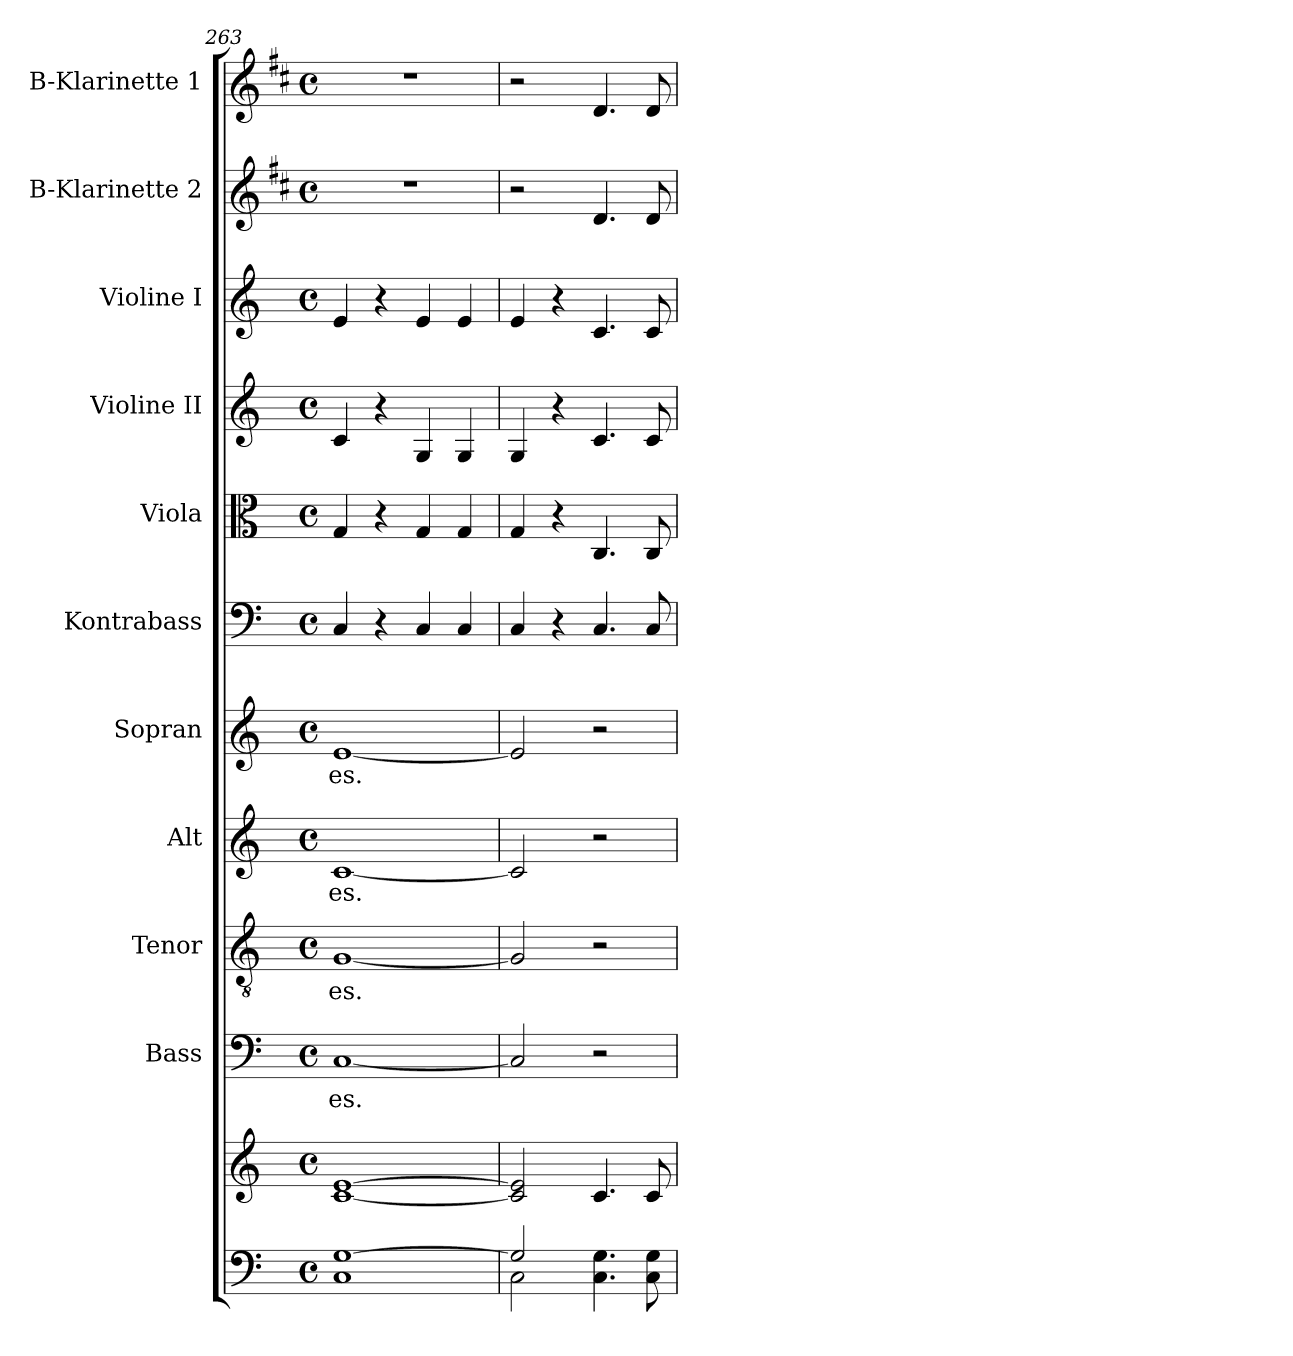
**kern	**kern	**kern	**text	**kern	**text	**kern	**text	**kern	**text	**kern	**kern	**kern	**kern	**kern	**kern
*part11	*part11	*part10	*part10	*part9	*part9	*part8	*part8	*part7	*part7	*part6	*part5	*part4	*part3	*part2	*part1
*staff12	*staff11	*staff10	*staff10	*staff9	*staff9	*staff8	*staff8	*staff7	*staff7	*staff6	*staff5	*staff4	*staff3	*staff2	*staff1
*	*	*I"Bass	*	*I"Tenor	*	*I"Alt	*	*I"Sopran	*	*I"Kontrabass	*I"Viola	*I"Violine II	*I"Violine I	*I"B-Klarinette 2	*I"B-Klarinette 1
*	*	*I'B.	*	*I'T.	*	*I'A.	*	*I'S.	*	*I'Kb.	*I'Vla.	*I'Vl. II	*I'Vl. I	*I'B Kl. 2	*I'B Kl. 1
*clefF4	*clefG2	*clefF4	*	*clefGv2	*	*clefG2	*	*clefG2	*	*clefF4	*clefC3	*clefG2	*clefG2	*clefG2	*clefG2
*	*	*	*	*	*	*	*	*	*	*ITrd7c12	*	*	*	*ITrd1c2	*ITrd1c2
*k[]	*k[]	*k[]	*	*k[]	*	*k[]	*	*k[]	*	*k[]	*k[]	*k[]	*k[]	*k[]	*k[]
*C:	*C:	*C:	*	*C:	*	*C:	*	*C:	*	*C:	*C:	*C:	*C:	*C:	*C:
*M4/4	*M4/4	*M4/4	*	*M4/4	*	*M4/4	*	*M4/4	*	*M4/4	*M4/4	*M4/4	*M4/4	*M4/4	*M4/4
*met(c)	*met(c)	*met(c)	*	*met(c)	*	*met(c)	*	*met(c)	*	*met(c)	*met(c)	*met(c)	*met(c)	*met(c)	*met(c)
=263	=263	=263	=263	=263	=263	=263	=263	=263	=263	=263	=263	=263	=263	=263	=263
*^	*	*	*	*	*	*	*	*	*	*	*	*	*	*	*
!	!	!	!	!LO:LY:b	!	!LO:LY:b	!	!LO:LY:b	!	!LO:LY:b	!	!	!	!	!	!
[>1G	1C	[1c [1e	[1C	es.	[1G	es.	[1c	es.	[1e	es.	4CC/	4G/	4c/	4e/	1r	1r
.	.	.	.	.	.	.	.	.	.	.	4r	4r	4r	4r	.	.
.	.	.	.	.	.	.	.	.	.	.	4CC/	4G/	4G/	4e/	.	.
.	.	.	.	.	.	.	.	.	.	.	4CC/	4G/	4G/	4e/	.	.
=264	=264	=264	=264	=264	=264	=264	=264	=264	=264	=264	=264	=264	=264	=264	=264	=264
2G/]	2C\	2c/] 2e/]	2C/]	.	2G/]	.	2c/]	.	2e/]	.	4CC/	4G/	4G/	4e/	2r	2r
.	.	.	.	.	.	.	.	.	.	.	4r	4r	4r	4r	.	.
4.C\ 4.G\	2ryy	4.c/	2r	.	2r	.	2r	.	2r	.	4.CC/	4.C/	4.c/	4.c/	4.c/	4.c/
8C\ 8G\	.	8c/	.	.	.	.	.	.	.	.	8CC/	8C/	8c/	8c/	8c/	8c/
*v	*v	*	*	*	*	*	*	*	*	*	*	*	*	*	*	*
=	=	=	=	=	=	=	=	=	=	=	=	=	=	=	=
*-	*-	*-	*-	*-	*-	*-	*-	*-	*-	*-	*-	*-	*-	*-	*-
